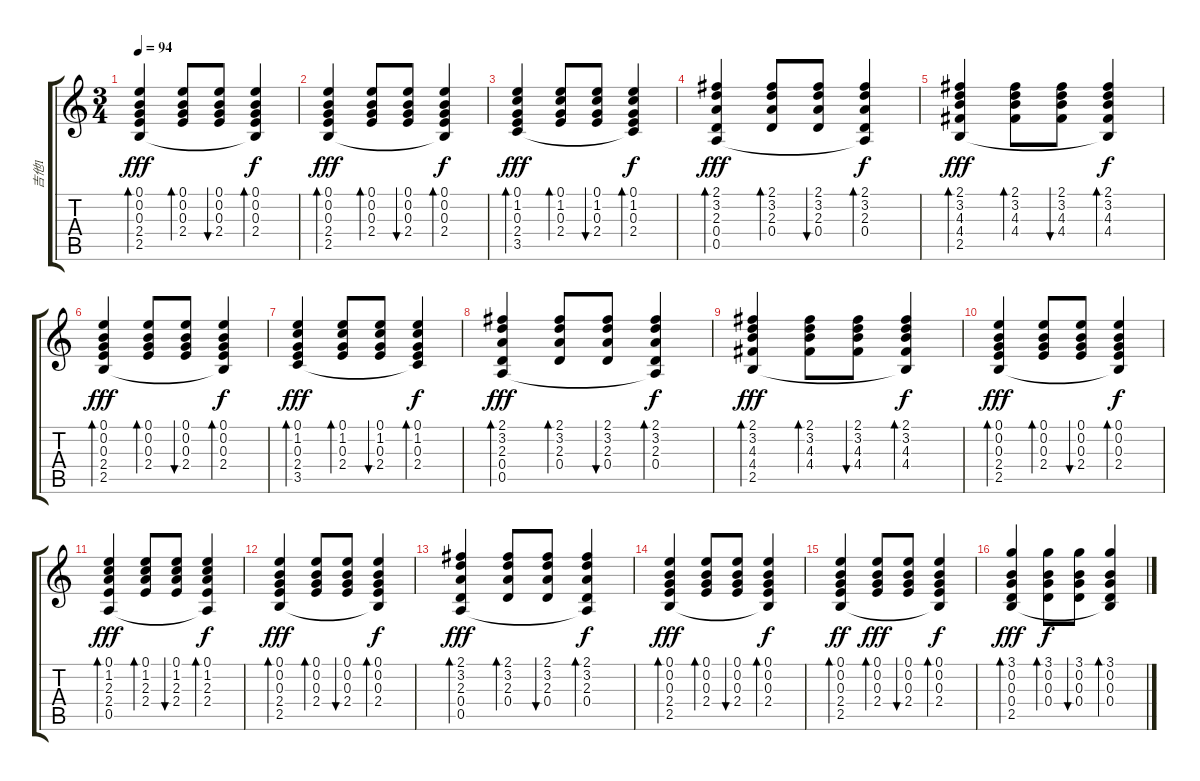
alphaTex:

\track ("吉他1" "吉他1") {instrument acousticguitarsteel}
\staff {score tabs}
\tuning (E4 B3 G3 D3 A2 E2) {hide}
\ts (3 4)
\tempo 94
\clef g2
\ks c
(0.1 0.2 0.3 2.4 2.5).4{bd 30 dy fff} (0.1 0.2 0.3 2.4).8{bd 30} (0.1 0.2 0.3 2.4).8{bu 30} (0.1 0.2 0.3 2.4 2.5{t}).4{bd 30 dy f} |
(0.1 0.2 0.3 2.4 2.5).4{bd 30 dy fff} (0.1 0.2 0.3 2.4).8{bd 30} (0.1 0.2 0.3 2.4).8{bu 30} (0.1 0.2 0.3 2.4 2.5{t}).4{bd 30 dy f} |
(0.1 1.2 0.3 2.4 3.5).4{bd 30 dy fff} (0.1 1.2 0.3 2.4).8{bd 30} (0.1 1.2 0.3 2.4).8{bu 30} (0.1 1.2 0.3 2.4 3.5{t}).4{bd 30 dy f} |
(2.1 3.2 2.3 0.4 0.5).4{bd 30 dy fff} (2.1 3.2 2.3 0.4).8{bd 30} (2.1 3.2 2.3 0.4).8{bu 30} (2.1 3.2 2.3 0.4 0.5{t}).4{bd 30 dy f} |
(2.1 3.2 4.3 4.4 2.5).4{bd 30 dy fff} (2.1 3.2 4.3 4.4).8{bd 30} (2.1 3.2 4.3 4.4).8{bu 30} (2.1 3.2 4.3 4.4 2.5{t}).4{bd 30 dy f} |
(0.1 0.2 0.3 2.4 2.5).4{bd 30 dy fff} (0.1 0.2 0.3 2.4).8{bd 30} (0.1 0.2 0.3 2.4).8{bu 30} (0.1 0.2 0.3 2.4 2.5{t}).4{bd 30 dy f} |
(0.1 1.2 0.3 2.4 3.5).4{bd 30 dy fff} (0.1 1.2 0.3 2.4).8{bd 30} (0.1 1.2 0.3 2.4).8{bu 30} (0.1 1.2 0.3 2.4 3.5{t}).4{bd 30 dy f} |
(2.1 3.2 2.3 0.4 0.5).4{bd 30 dy fff} (2.1 3.2 2.3 0.4).8{bd 30} (2.1 3.2 2.3 0.4).8{bu 30} (2.1 3.2 2.3 0.4 0.5{t}).4{bd 30 dy f} |
(2.1 3.2 4.3 4.4 2.5).4{bd 30 dy fff} (2.1 3.2 4.3 4.4).8{bd 30} (2.1 3.2 4.3 4.4).8{bu 30} (2.1 3.2 4.3 4.4 2.5{t}).4{bd 30 dy f} |
(0.1 0.2 0.3 2.4 2.5).4{bd 30 dy fff} (0.1 0.2 0.3 2.4).8{bd 30} (0.1 0.2 0.3 2.4).8{bu 30} (0.1 0.2 0.3 2.4 2.5{t}).4{bd 30 dy f} |
(0.1 1.2 2.3 2.4 0.5).4{bd 30 dy fff} (0.1 1.2 2.3 2.4).8{bd 30} (0.1 1.2 2.3 2.4).8{bu 30} (0.1 1.2 2.3 2.4 0.5{t}).4{bd 30 dy f} |
(0.1 0.2 0.3 2.4 2.5).4{bd 30 dy fff} (0.1 0.2 0.3 2.4).8{bd 30} (0.1 0.2 0.3 2.4).8{bu 30} (0.1 0.2 0.3 2.4 2.5{t}).4{bd 30 dy f} |
(2.1 3.2 2.3 0.4 0.5).4{bd 30 dy fff} (2.1 3.2 2.3 0.4).8{bd 30} (2.1 3.2 2.3 0.4).8{bu 30} (2.1 3.2 2.3 0.4 0.5{t}).4{bd 30 dy f} |
(0.1 0.2 0.3 2.4 2.5).4{bd 30 dy fff} (0.1 0.2 0.3 2.4).8{bd 30} (0.1 0.2 0.3 2.4).8{bu 30} (0.1 0.2 0.3 2.4 2.5{t}).4{bd 30 dy f} |
(0.1 0.2 0.3 2.4 2.5).4{bd 30 dy ff} (0.1 0.2 0.3 2.4).8{bd 30 dy fff} (0.1 0.2 0.3 2.4).8{bu 30} (0.1 0.2 0.3 2.4 2.5{t}).4{bd 30 dy f} |
(3.1 0.2 0.3 0.4 2.5).4{bd 30 dy fff} (3.1 0.2 0.3 0.4).8{bd 30 dy f} (3.1 0.2 0.3 0.4).8{bu 30} (3.1 0.2 0.3 0.4 2.5{t}).4{bd 30}
